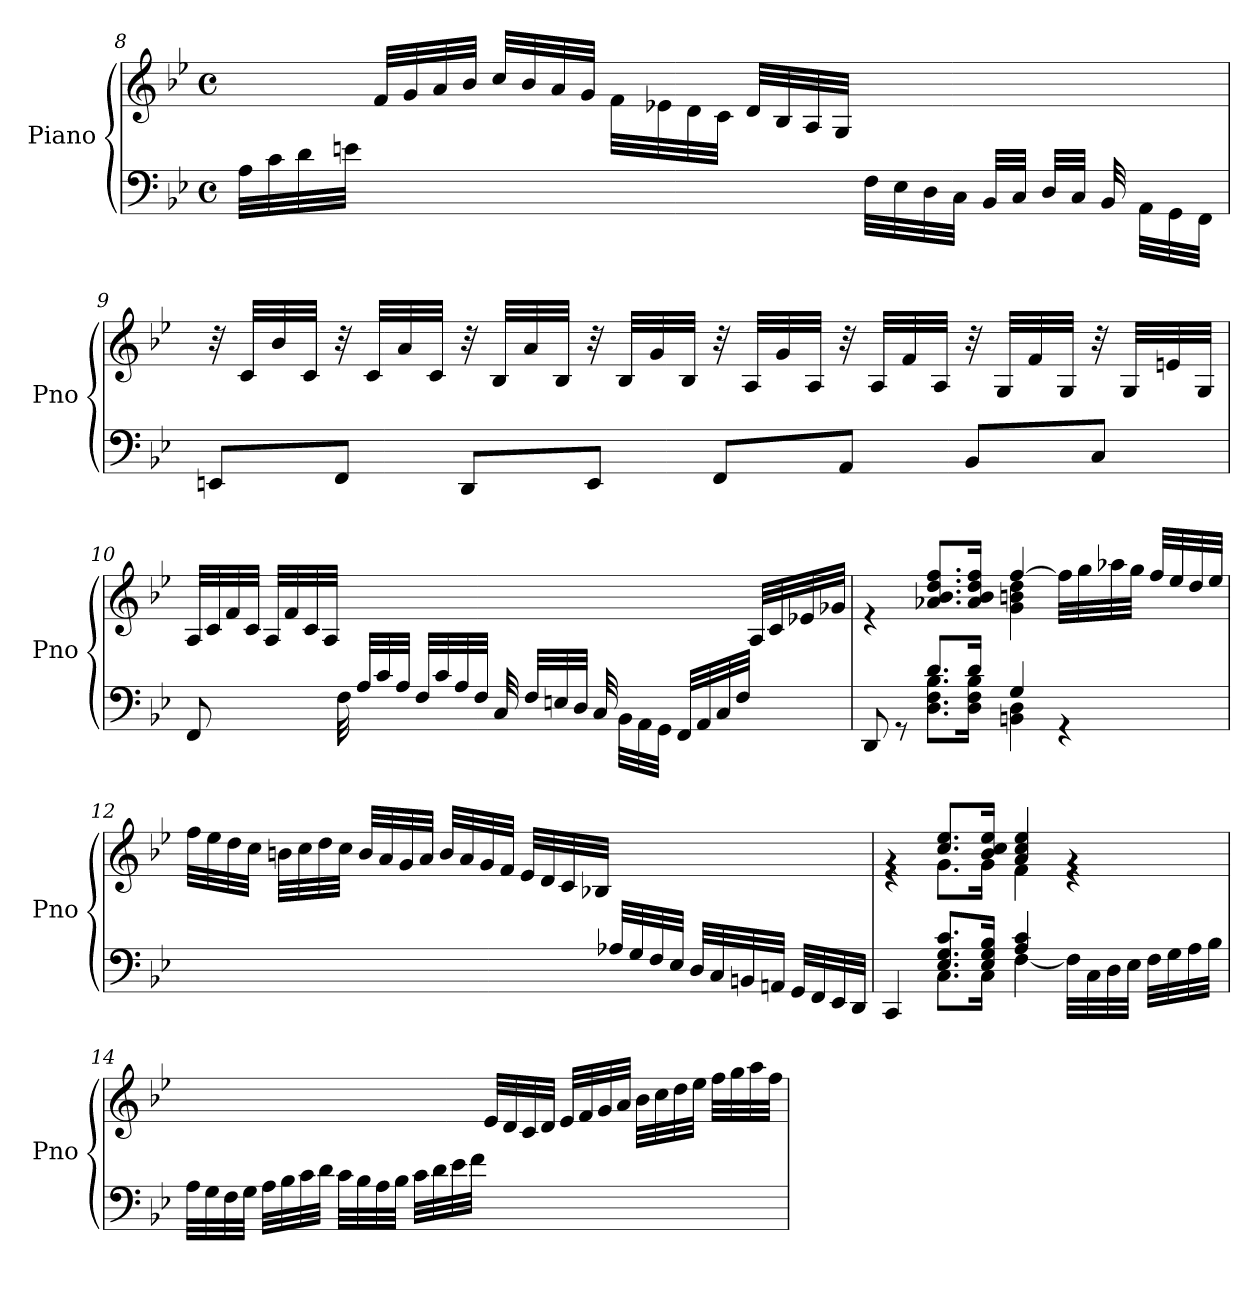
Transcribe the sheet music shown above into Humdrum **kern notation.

**kern	**kern
*part1	*part1
*staff2	*staff1
*I"Piano	*
*I'Pno	*
!!LO:LB:g=z
*clefF4	*clefG2
*k[b-e-]	*k[b-e-]
*M4/4	*M4/4
*met(c)	*met(c)
=8	=8
32A\LLL	8ryy
32c\	.
32d\	.
32en\JJJ	.
8ryy	32f/LLL
.	32g/
.	32a/
.	32b-/JJJ
4ryy	32cc/LLL
.	32b-/
.	32a/
.	32g/JJJ
.	32f\LLL
.	32e-X\
.	32d\
.	32c\JJJ
8ryy	32d/LLL
.	32B-/
.	32A/
.	32G/JJJ
32F\LLL	8ryy
32E-\	.
32D\	.
32C\JJJ	.
32BB-/LLL	4ryy
32C/JJJ	.
32D/LLL	.
32C/JJJ	.
32BB-/	.
32AA\LLL	.
32GG\	.
32FF\JJJ	.
!!LO:PB:g=z
=9	=9
8EEn/L	32r
.	32c/LLL
.	32b-/
.	32c/JJJ
8FF/J	32r
.	32c/LLL
.	32a/
.	32c/JJJ
8DD/L	32r
.	32B-/LLL
.	32a/
.	32B-/JJJ
8EE/J	32r
.	32B-/LLL
.	32g/
.	32B-/JJJ
8FF/L	32r
.	32A/LLL
.	32g/
.	32A/JJJ
8AA/J	32r
.	32A/LLL
.	32f/
.	32A/JJJ
8BB-/L	32r
.	32G/LLL
.	32f/
.	32G/JJJ
8C/J	32r
.	32G/LLL
.	32en/
.	32G/JJJ
!!LO:LB:g=z
=10	=10
8FF/	32A/LLL
.	32c/
.	32f/
.	32c/JJJ
8ryy	32A/LLL
.	32f/
.	32c/
.	32A/JJJ
32F\	2ryy
32A/LLL	.
32c/	.
32A/JJJ	.
32F/LLL	.
32c/	.
32A/	.
32F/JJJ	.
32C/	.
32F/LLL	.
32En/	.
32D/JJJ	.
32C/	.
32BB-\LLL	.
32AA\	.
32GG\JJJ	.
32FF/LLL	8ryy
32AA/	.
32C/	.
32F/JJJ	.
8ryy	32A/LLL
.	32c/
.	32e-X/
.	32g-X/JJJ
!!LO:LB:g=z
=11	=11
*^	*^
8DD/	4ryy	4re	2ryy
8rGG	.	.	.
8.d/L	8.D\ 8.F\ 8.B-\L	8.a-X/ 8.b-/ 8.dd/ 8.ff/L	.
16d/Jk	16D\ 16F\ 16B-\Jk	16a-/ 16b-/ 16dd/ 16ff/Jk	.
4G/	4BBn\ 4D\	[4ff/	4g\ 4bn\ 4dd\
4rGG	4ryy	32ff\LLL]	4ryy
.	.	32gg\	.
.	.	32aa-X\	.
.	.	32gg\JJJ	.
.	.	32ff/LLL	.
.	.	32ee-/	.
.	.	32dd/	.
.	.	32ee-/JJJ	.
*v	*v	*	*
*	*v	*v
=12	=12
2ryy	32ff\LLL
.	32ee-\
.	32dd\
.	32cc\JJJ
.	32bn\LLL
.	32cc\
.	32dd\
.	32cc\JJJ
.	32b/LLL
.	32a/
.	32g/
.	32a/JJJ
.	32b/LLL
.	32a/
.	32g/
.	32f/JJJ
8ryy	32e-/LLL
.	32d/
.	32c/
.	32B-X/JJJ
32A-X/LLL	8ryy
32G/	.
32F/	.
32E-/JJJ	.
32D/LLL	4ryy
32C/	.
32BBn/	.
32AAn/JJJ	.
32GG/LLL	.
32FF/	.
32EE-/	.
32DD/JJJ	.
!!LO:LB:g=z
=13	=13
*^	*^
4CC/	4ryy	4rg	4r
8.E-/ 8.G/ 8.c/L	8.C\L	8.cc/ 8.ee-/L	8.g\L
16E-/ 16G/ 16B-/Jk	16C\Jk	16b-/ 16cc/ 16ee-/Jk	16g\Jk
4A/ 4c/	[4F\	4a/ 4cc/ 4ee-/	4f\
4rAyy	32F\LLL]	4rg	4r
.	32C\	.	.
.	32D\	.	.
.	32E-\JJJ	.	.
.	32F\LLL	.	.
.	32G\	.	.
.	32A\	.	.
.	32B-\JJJ	.	.
*v	*v	*	*
*	*v	*v
=14	=14
32A\LLL	2ryy
32G\	.
32F\	.
32G\JJJ	.
32A\LLL	.
32B-\	.
32c\	.
32d\JJJ	.
32c\LLL	.
32B-\	.
32A\	.
32B-\JJJ	.
32c\LLL	.
32d\	.
32e-\	.
32f\JJJ	.
2ryy	32e-/LLL
.	32d/
.	32c/
.	32d/JJJ
.	32e-/LLL
.	32f/
.	32g/
.	32a/JJJ
.	32b-\LLL
.	32cc\
.	32dd\
.	32ee-\JJJ
.	32ff\LLL
.	32gg\
.	32aa\
.	32ff\JJJ
=	=
*-	*-
